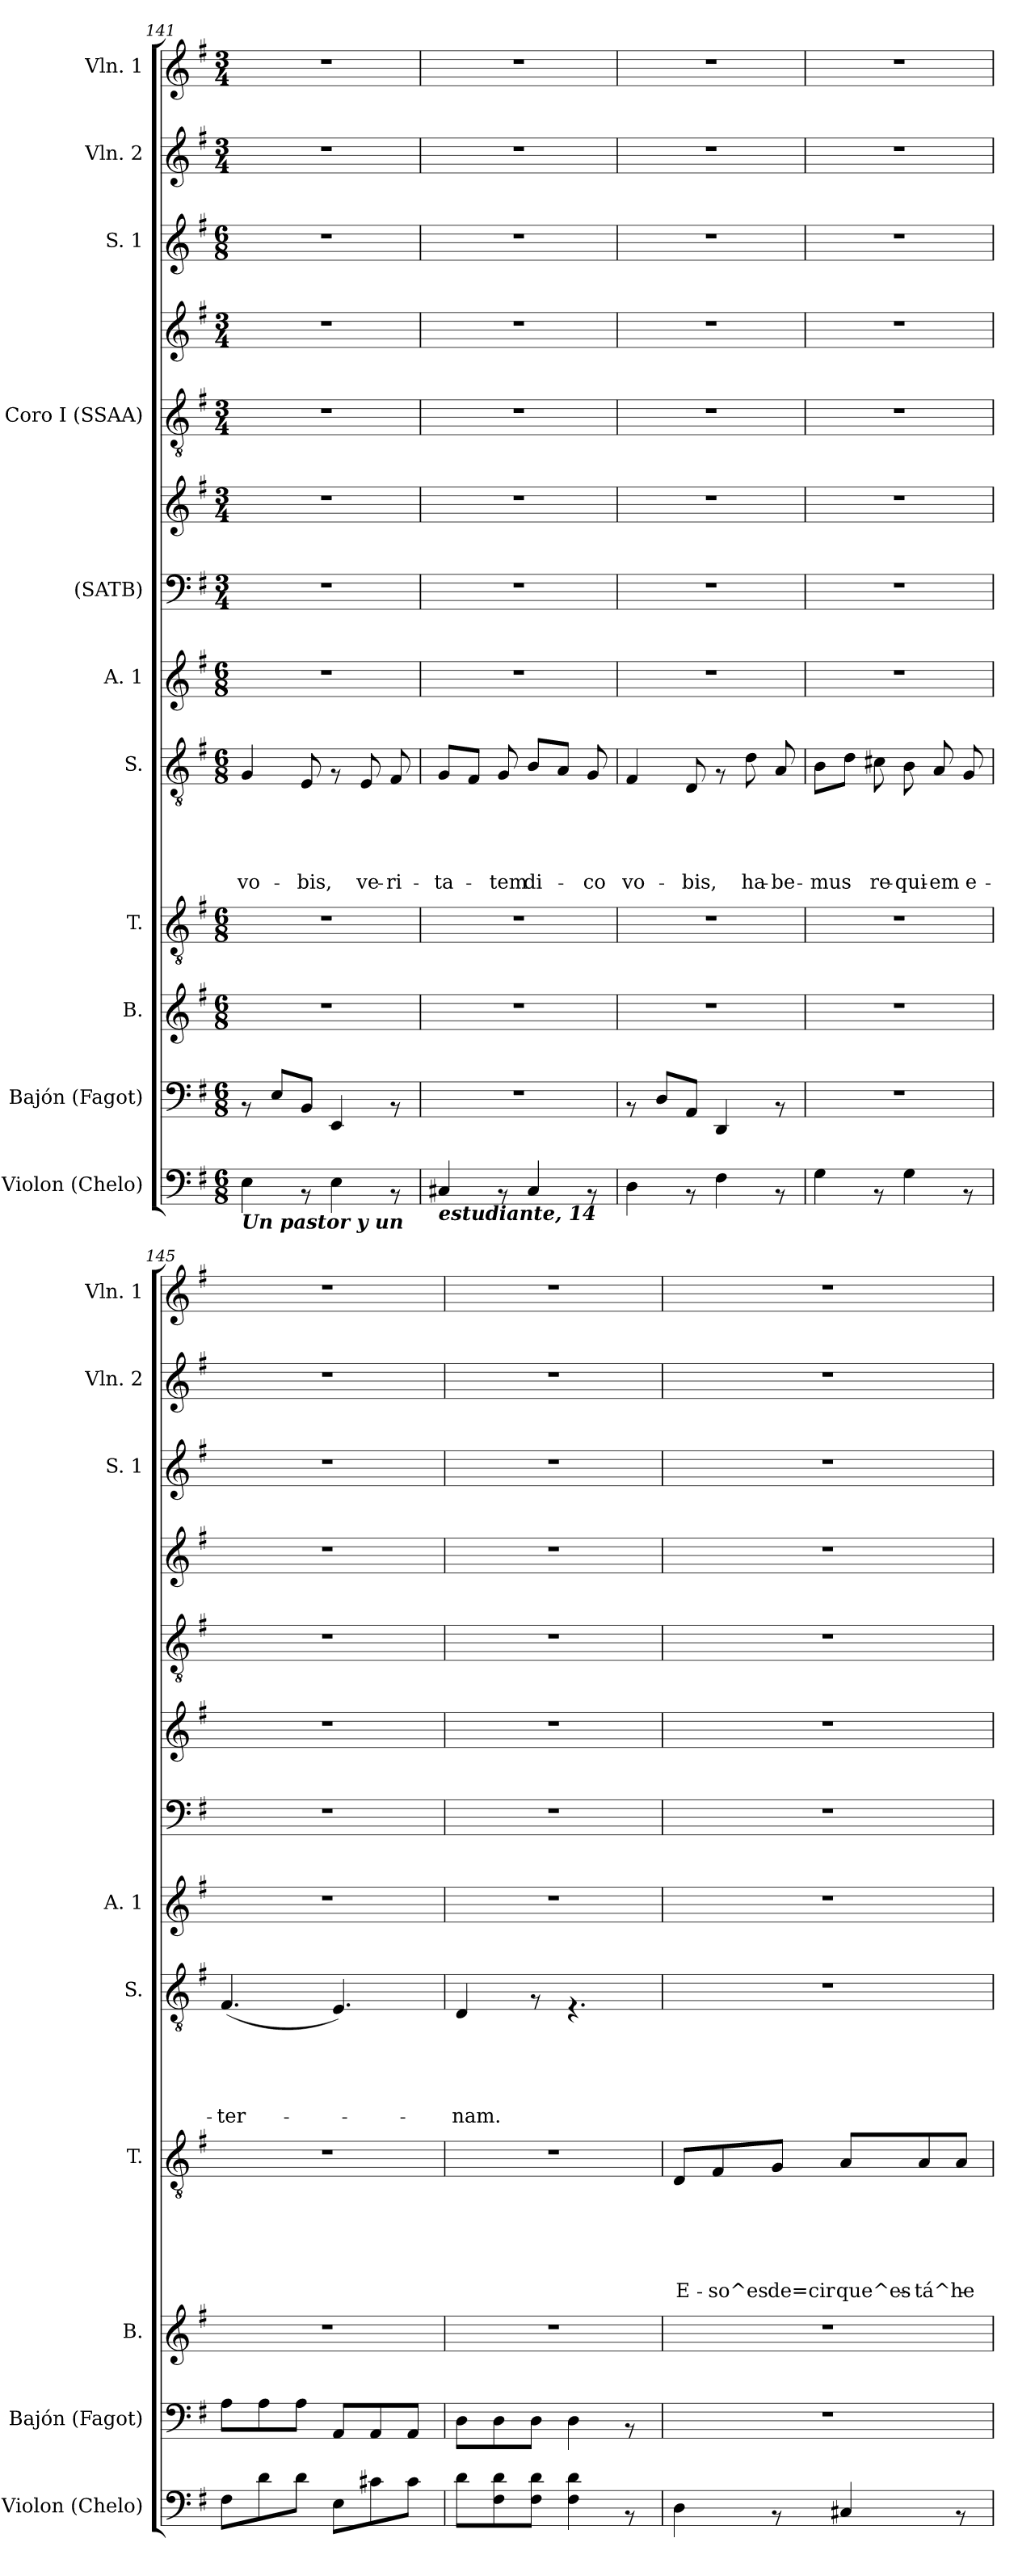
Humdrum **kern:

**kern	**kern	**kern	**kern	**text	**text	**text	**text	**text	**text	**kern	**text	**text	**text	**text	**text	**kern	**kern	**kern	**kern	**kern	**kern	**kern	**kern
*part11	*part10	*part9	*part8	*part8	*part8	*part8	*part8	*part8	*part8	*part7	*part7	*part7	*part7	*part7	*part7	*part6	*part5	*part5	*part4	*part4	*part3	*part2	*part1
*staff13	*staff12	*staff11	*staff10	*staff10	*staff10	*staff10	*staff10	*staff10	*staff10	*staff9	*staff9	*staff9	*staff9	*staff9	*staff9	*staff8	*staff7	*staff6	*staff5	*staff4	*staff3	*staff2	*staff1
*I"Violon (Chelo)	*I"Bajón (Fagot)	*I"B.	*I"T.	*	*	*	*	*	*	*I"S.	*	*	*	*	*	*I"A. 1	*I"(SATB)	*	*I"Coro I (SSAA)	*	*I"S. 1	*I"Vln. 2	*I"Vln. 1
*I'Violon (Chelo)	*I'Bajón (Fagot)	*I'B.	*I'T.	*	*	*	*	*	*	*I'S.	*	*	*	*	*	*I'A. 1	*	*	*	*	*I'S. 1	*I'Vln. 2	*I'Vln. 1
*clefF4	*clefF4	*clefG2	*clefGv2	*	*	*	*	*	*	*clefGv2	*	*	*	*	*	*clefG2	*clefF4	*clefG2	*clefGv2	*clefG2	*clefG2	*clefG2	*clefG2
*k[f#]	*k[f#]	*k[f#]	*k[f#]	*	*	*	*	*	*	*k[f#]	*	*	*	*	*	*k[f#]	*k[f#]	*k[f#]	*k[f#]	*k[f#]	*k[f#]	*k[f#]	*k[f#]
*G:	*G:	*G:	*G:	*	*	*	*	*	*	*G:	*	*	*	*	*	*G:	*G:	*G:	*G:	*G:	*G:	*G:	*G:
*M6/8	*M6/8	*M6/8	*M6/8	*	*	*	*	*	*	*M6/8	*	*	*	*	*	*M6/8	*M3/4	*M3/4	*M3/4	*M3/4	*M6/8	*M3/4	*M3/4
=141	=141	=141	=141	=141	=141	=141	=141	=141	=141	=141	=141	=141	=141	=141	=141	=141	=141	=141	=141	=141	=141	=141	=141
!LO:TX:b:Bi:t=Un pastor y un	!	!	!	!	!	!	!	!	!	!	!	!	!	!	!	!	!	!	!	!	!	!	!
!	!	!	!	!	!	!	!	!	!	!	!	!	!	!	!LO:LY:b:rj	!	!	!	!	!	!	!	!
4E\	8rAA	2.r	2.r	.	.	.	.	.	.	4G/	.	.	.	.	vo-	2.r	2.r	2.r	2.r	2.r	2.r	2.r	2.r
.	8E/L	.	.	.	.	.	.	.	.	.	.	.	.	.	.	.	.	.	.	.	.	.	.
!	!	!	!	!	!	!	!	!	!	!	!	!	!	!	!LO:LY:b:rj	!	!	!	!	!	!	!	!
8rAA	8BB/J	.	.	.	.	.	.	.	.	8E/	.	.	.	.	-bis,	.	.	.	.	.	.	.	.
4E\	4EE/	.	.	.	.	.	.	.	.	8rF	.	.	.	.	.	.	.	.	.	.	.	.	.
!	!	!	!	!	!	!	!	!	!	!	!	!	!	!	!LO:LY:b:rj	!	!	!	!	!	!	!	!
.	.	.	.	.	.	.	.	.	.	8E/	.	.	.	.	ve-	.	.	.	.	.	.	.	.
!	!	!	!	!	!	!	!	!	!	!	!	!	!	!	!LO:LY:b:rj	!	!	!	!	!	!	!	!
8rAA	8rAA	.	.	.	.	.	.	.	.	8F#/	.	.	.	.	-ri-	.	.	.	.	.	.	.	.
=142	=142	=142	=142	=142	=142	=142	=142	=142	=142	=142	=142	=142	=142	=142	=142	=142	=142	=142	=142	=142	=142	=142	=142
!LO:TX:b:Bi:t=estudiante, 14	!	!	!	!	!	!	!	!	!	!	!	!	!	!	!	!	!	!	!	!	!	!	!
!	!	!	!	!	!	!	!	!	!	!	!	!	!	!	!LO:LY:b:rj	!	!	!	!	!	!	!	!
4C#X/	2.r	2.r	2.r	.	.	.	.	.	.	8G/L	.	.	.	.	-ta-	2.r	2.r	2.r	2.r	2.r	2.r	2.r	2.r
.	.	.	.	.	.	.	.	.	.	8F#/J	.	.	.	.	.	.	.	.	.	.	.	.	.
!	!	!	!	!	!	!	!	!	!	!	!	!	!	!	!LO:LY:b:rj	!	!	!	!	!	!	!	!
8rAA	.	.	.	.	.	.	.	.	.	8G/	.	.	.	.	-tem	.	.	.	.	.	.	.	.
!	!	!	!	!	!	!	!	!	!	!	!	!	!	!	!LO:LY:b:rj	!	!	!	!	!	!	!	!
4C#/	.	.	.	.	.	.	.	.	.	8B/L	.	.	.	.	di-	.	.	.	.	.	.	.	.
.	.	.	.	.	.	.	.	.	.	8A/J	.	.	.	.	.	.	.	.	.	.	.	.	.
!	!	!	!	!	!	!	!	!	!	!	!	!	!	!	!LO:LY:b:rj	!	!	!	!	!	!	!	!
8rAA	.	.	.	.	.	.	.	.	.	8G/	.	.	.	.	-co	.	.	.	.	.	.	.	.
!!LO:PB:g=z
=143	=143	=143	=143	=143	=143	=143	=143	=143	=143	=143	=143	=143	=143	=143	=143	=143	=143	=143	=143	=143	=143	=143	=143
!	!	!	!	!	!	!	!	!	!	!	!	!	!	!	!LO:LY:b:rj	!	!	!	!	!	!	!	!
4D\	8rAA	2.r	2.r	.	.	.	.	.	.	4F#/	.	.	.	.	vo-	2.r	2.r	2.r	2.r	2.r	2.r	2.r	2.r
.	8D/L	.	.	.	.	.	.	.	.	.	.	.	.	.	.	.	.	.	.	.	.	.	.
!	!	!	!	!	!	!	!	!	!	!	!	!	!	!	!LO:LY:b:rj	!	!	!	!	!	!	!	!
8rAA	8AA/J	.	.	.	.	.	.	.	.	8D/	.	.	.	.	-bis,	.	.	.	.	.	.	.	.
4F#\	4DD/	.	.	.	.	.	.	.	.	8rF	.	.	.	.	.	.	.	.	.	.	.	.	.
!	!	!	!	!	!	!	!	!	!	!	!	!	!	!	!LO:LY:b:rj	!	!	!	!	!	!	!	!
.	.	.	.	.	.	.	.	.	.	8d\	.	.	.	.	ha-	.	.	.	.	.	.	.	.
!	!	!	!	!	!	!	!	!	!	!	!	!	!	!	!LO:LY:b:rj	!	!	!	!	!	!	!	!
8rAA	8rAA	.	.	.	.	.	.	.	.	8A/	.	.	.	.	-be-	.	.	.	.	.	.	.	.
=144	=144	=144	=144	=144	=144	=144	=144	=144	=144	=144	=144	=144	=144	=144	=144	=144	=144	=144	=144	=144	=144	=144	=144
!	!	!	!	!	!	!	!	!	!	!	!	!	!	!	!LO:LY:b:rj	!	!	!	!	!	!	!	!
4G\	2.r	2.r	2.r	.	.	.	.	.	.	8B\L	.	.	.	.	-mus	2.r	2.r	2.r	2.r	2.r	2.r	2.r	2.r
.	.	.	.	.	.	.	.	.	.	8d\J	.	.	.	.	.	.	.	.	.	.	.	.	.
!	!	!	!	!	!	!	!	!	!	!	!	!	!	!	!LO:LY:b:rj	!	!	!	!	!	!	!	!
8rAA	.	.	.	.	.	.	.	.	.	8c#X\	.	.	.	.	re-	.	.	.	.	.	.	.	.
!	!	!	!	!	!	!	!	!	!	!	!	!	!	!	!LO:LY:b:rj	!	!	!	!	!	!	!	!
4G\	.	.	.	.	.	.	.	.	.	8B\	.	.	.	.	-qui-	.	.	.	.	.	.	.	.
!	!	!	!	!	!	!	!	!	!	!	!	!	!	!	!LO:LY:b:rj	!	!	!	!	!	!	!	!
.	.	.	.	.	.	.	.	.	.	8A/	.	.	.	.	-em	.	.	.	.	.	.	.	.
!	!	!	!	!	!	!	!	!	!	!	!	!	!	!	!LO:LY:b:rj	!	!	!	!	!	!	!	!
8rAA	.	.	.	.	.	.	.	.	.	8G/	.	.	.	.	e-	.	.	.	.	.	.	.	.
=145	=145	=145	=145	=145	=145	=145	=145	=145	=145	=145	=145	=145	=145	=145	=145	=145	=145	=145	=145	=145	=145	=145	=145
!	!	!	!	!	!	!	!	!	!	!	!	!	!	!	!LO:LY:b:rj	!	!	!	!	!	!	!	!
8F#\L	8A\L	2.r	2.r	.	.	.	.	.	.	(>4.F#/	.	.	.	.	-ter-	2.r	2.r	2.r	2.r	2.r	2.r	2.r	2.r
8d\	8A\	.	.	.	.	.	.	.	.	.	.	.	.	.	.	.	.	.	.	.	.	.	.
8d\J	8A\J	.	.	.	.	.	.	.	.	.	.	.	.	.	.	.	.	.	.	.	.	.	.
8E\L	8AA/L	.	.	.	.	.	.	.	.	4.E/)	.	.	.	.	.	.	.	.	.	.	.	.	.
8c#X\	8AA/	.	.	.	.	.	.	.	.	.	.	.	.	.	.	.	.	.	.	.	.	.	.
8c#\J	8AA/J	.	.	.	.	.	.	.	.	.	.	.	.	.	.	.	.	.	.	.	.	.	.
=146	=146	=146	=146	=146	=146	=146	=146	=146	=146	=146	=146	=146	=146	=146	=146	=146	=146	=146	=146	=146	=146	=146	=146
!	!	!	!	!	!	!	!	!	!	!	!	!	!	!	!LO:LY:b:rj	!	!	!	!	!	!	!	!
8d\L	8D\L	2.r	2.r	.	.	.	.	.	.	4D/	.	.	.	.	-nam.	2.r	2.r	2.r	2.r	2.r	2.r	2.r	2.r
8F#\ 8d\	8D\	.	.	.	.	.	.	.	.	.	.	.	.	.	.	.	.	.	.	.	.	.	.
8F#\ 8d\J	8D\J	.	.	.	.	.	.	.	.	8rF	.	.	.	.	.	.	.	.	.	.	.	.	.
4F#\ 4d\	4D\	.	.	.	.	.	.	.	.	4.rF	.	.	.	.	.	.	.	.	.	.	.	.	.
8rAA	8rAA	.	.	.	.	.	.	.	.	.	.	.	.	.	.	.	.	.	.	.	.	.	.
!!LO:LB:g=z
=147	=147	=147	=147	=147	=147	=147	=147	=147	=147	=147	=147	=147	=147	=147	=147	=147	=147	=147	=147	=147	=147	=147	=147
!	!	!	!	!	!	!	!	!	!LO:LY:b	!	!	!	!	!	!	!	!	!	!	!	!	!	!
4D\	2.r	2.r	8D/L	.	.	.	.	.	E-	2.r	.	.	.	.	.	2.r	2.r	2.r	2.r	2.r	2.r	2.r	2.r
!	!	!	!	!	!	!	!	!	!LO:LY:b	!	!	!	!	!	!	!	!	!	!	!	!	!	!
.	.	.	8F#/	.	.	.	.	.	-so^es	.	.	.	.	.	.	.	.	.	.	.	.	.	.
!	!	!	!	!	!	!	!	!	!LO:LY:b	!	!	!	!	!	!	!	!	!	!	!	!	!	!
8rAA	.	.	8G/J	.	.	.	.	.	de=cir	.	.	.	.	.	.	.	.	.	.	.	.	.	.
!	!	!	!	!	!	!	!	!	!LO:LY:b	!	!	!	!	!	!	!	!	!	!	!	!	!	!
4C#X/	.	.	8A/L	.	.	.	.	.	que^es-	.	.	.	.	.	.	.	.	.	.	.	.	.	.
!	!	!	!	!	!	!	!	!	!LO:LY:b	!	!	!	!	!	!	!	!	!	!	!	!	!	!
.	.	.	8A/	.	.	.	.	.	-tá^he-	.	.	.	.	.	.	.	.	.	.	.	.	.	.
8rAA	.	.	8A/J	.	.	.	.	.	.	.	.	.	.	.	.	.	.	.	.	.	.	.	.
=	=	=	=	=	=	=	=	=	=	=	=	=	=	=	=	=	=	=	=	=	=	=	=
*-	*-	*-	*-	*-	*-	*-	*-	*-	*-	*-	*-	*-	*-	*-	*-	*-	*-	*-	*-	*-	*-	*-	*-
